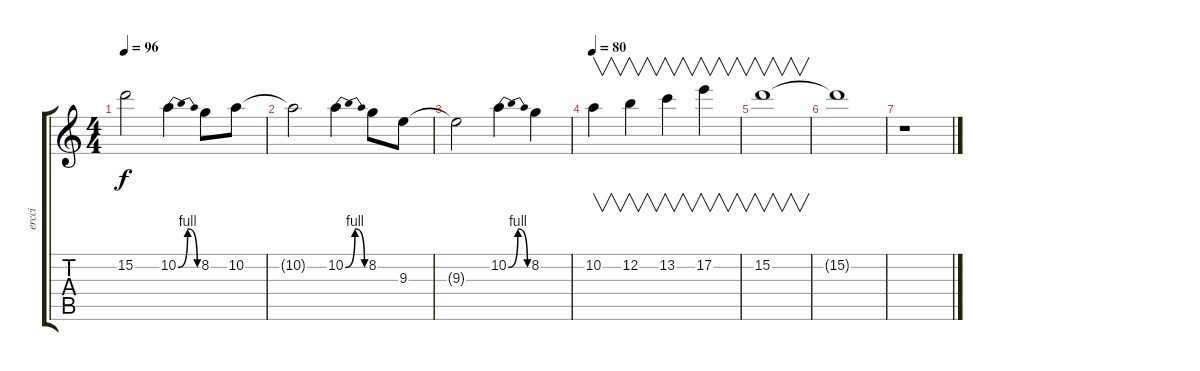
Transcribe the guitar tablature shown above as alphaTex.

\track ("ercci" "ercci") {instrument electricguitarjazz}
\staff {score tabs}
\tuning (E4 B3 G3 D3 A2 E2) {hide}
\ts (4 4)
\tempo 96
\clef g2
\ks c
15.2.2{dy f} 10.2{be (bendrelease 0 0 30 4 30 4 60 0)}.4 8.2.8 10.2.8 |
10.2{t}.2 10.2{be (bendrelease 0 0 30 4 30 4 60 0)}.4 8.2.8 9.3.8 |
9.3{t}.2 10.2{be (bendrelease 0 0 30 4 30 4 60 0)}.4 8.2.4 |
\tempo 80
10.2.4{v} 12.2.4{v} 13.2.4{v} 17.2.4{v} |
15.2.1{v} |
15.2{t}.1 |
r.1
